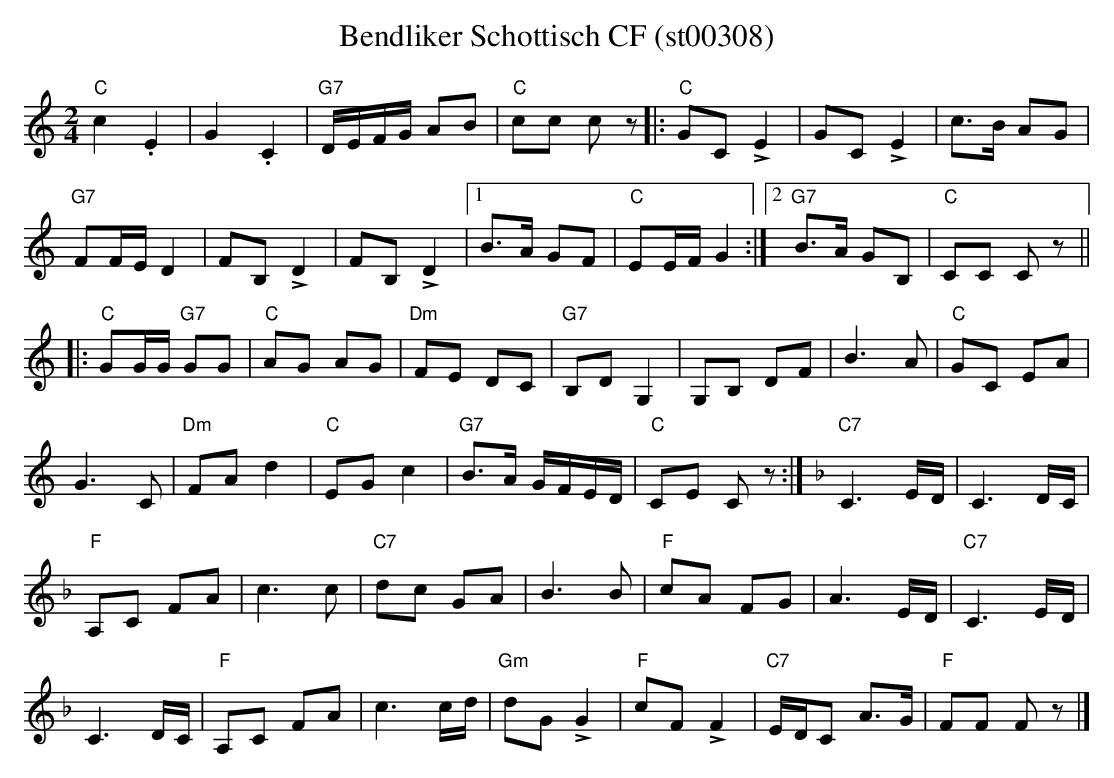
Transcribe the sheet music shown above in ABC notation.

X:1
T:Bendliker Schottisch CF (st00308)
M:2/4
L:1/8
K:C transpose=3 %%MIDI gchordon
"C"c2.E2 | G2.C2 | "G7"D/2E/2F/2G/2 AB | "C"cc cz |: "C"GC !>!E2 | GC !>!E2 | c>B AG |
"G7"FF/2E/2 D2 | FB, !>!D2 | FB, !>!D2 |1 B>A GF | "C"EE/2F/2 G2 :|2 "G7"B>A GB, | "C"CC Cz ||
|: "C"GG/2G/2 "G7"GG | "C"AG AG | "Dm"FE DC | "G7"B,DG,2 | G,B, DF | B3A | "C"GC EA |
G3C | "Dm"FAd2 | "C"EGc2 | "G7"B>A G/2F/2E/2D/2 | "C"CE Cz :| [K:F] "C7"C3E/2D/2 | C3D/2C/2 |
"F"A,C FA | c3c | "C7"dc GA | B3B | "F"cA FG | A3E/2D/2 | "C7"C3E/2D/2 |
C3D/2C/2 | "F"A,C FA | c3c/2d/2 | "Gm"dG !>!G2 | "F"cF !>!F2 | "C7"E/2D/2C A>G | "F"FF Fz |]
